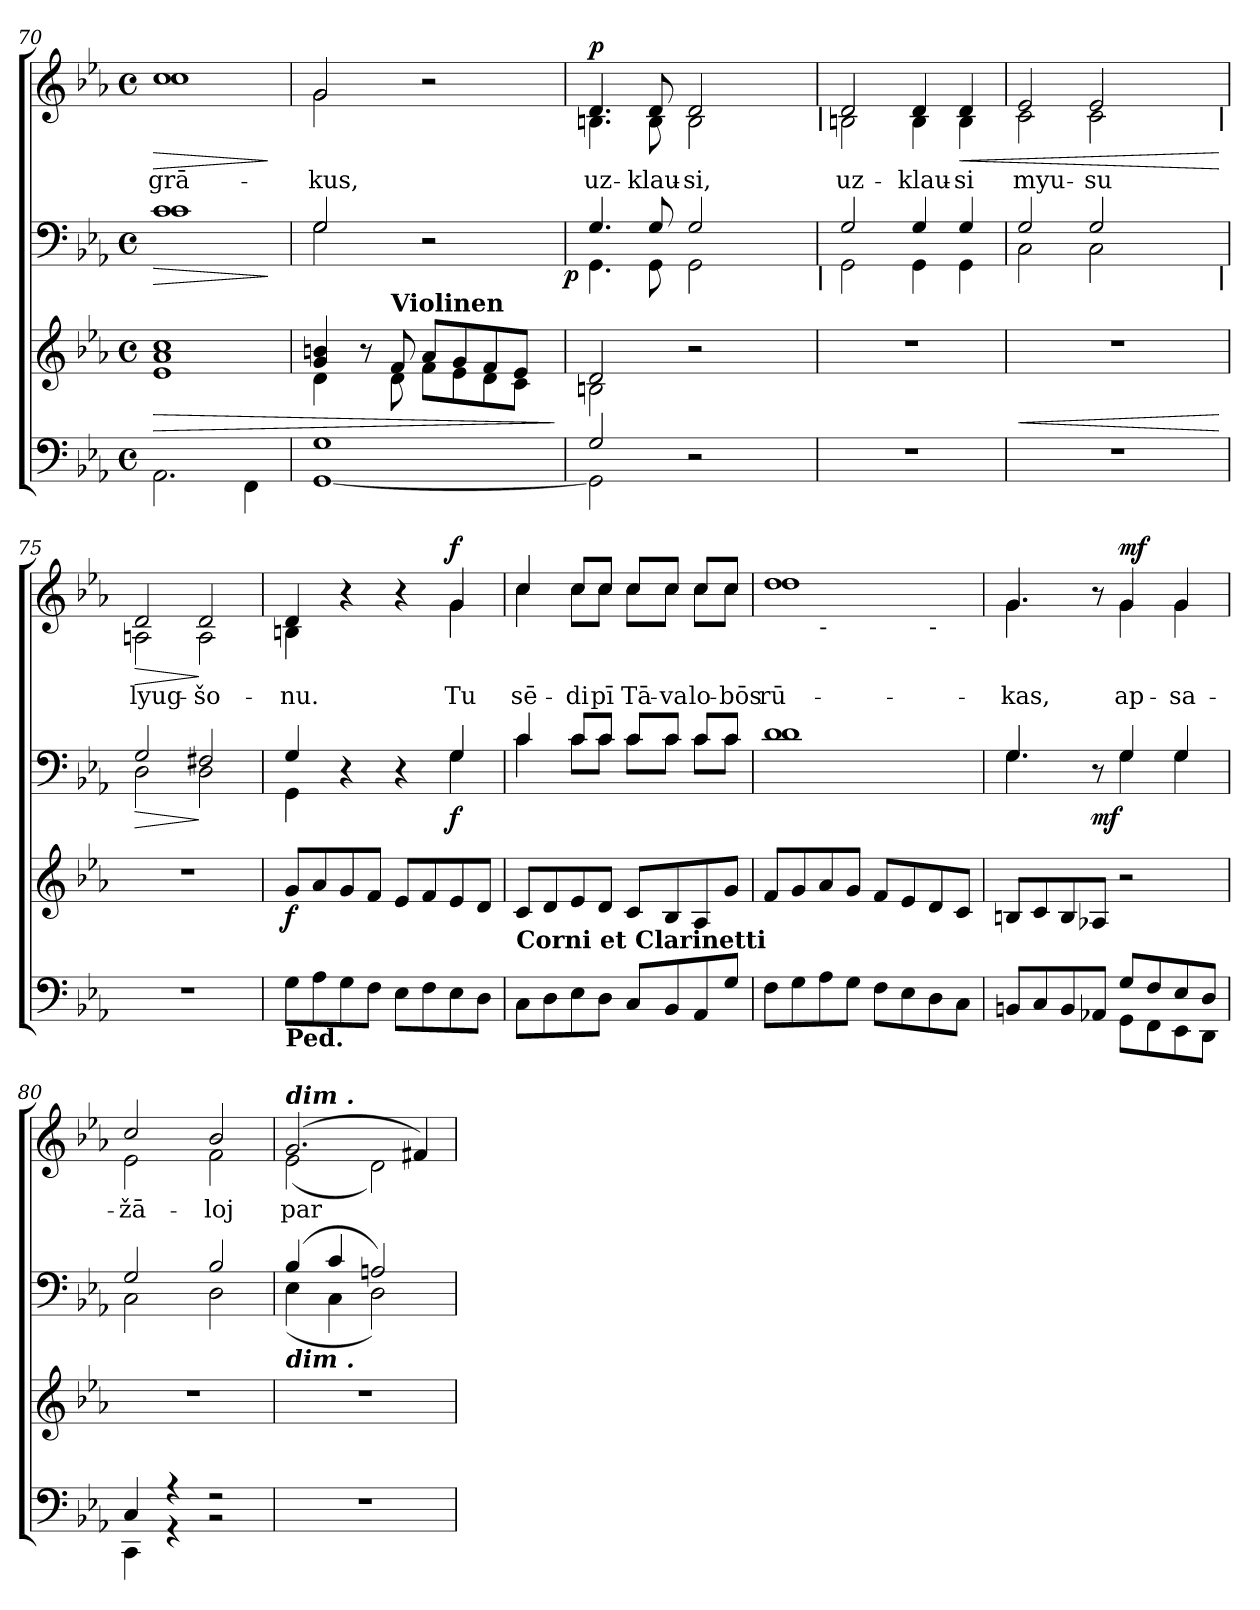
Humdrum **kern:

**kern	**kern	**dynam	**kern	**dynam	**kern	**text	**dynam
*part4	*part3	*part3	*part2	*part2	*part1	*part1	*part1
*staff4	*staff3	*staff3	*staff2	*staff2	*staff1	*staff1	*staff1
!!LO:LB:g=z
*clefF4	*clefG2	*	*clefF4	*	*clefG2	*	*
*k[b-e-a-]	*k[b-e-a-]	*	*k[b-e-a-]	*	*k[b-e-a-]	*	*
*E-:	*E-:	*	*E-:	*	*E-:	*	*
*M4/4	*M4/4	*	*M4/4	*	*M4/4	*	*
*met(c)	*met(c)	*	*met(c)	*	*met(c)	*	*
=70	=70	=70	=70	=70	=70	=70	=70
*	*^	*	*	*	*	*	*
!	!	!	!LO:HP:b	!	!LO:HP:b	!	!	!
*	*	*	*	*^	*	*	*	*
!	!	!	!	!	!	!	!	!LO:LY:b:color=#000000	!LO:HP:b
*	*	*	*	*	*	*	*^	*	*
2.AA-i\	1a-i 1cci	1e-i	>	1ci	1ci	>	1cci	1cci	grā-	>
4FFi\	.	.	.	.	.	.	.	.	.	.
*	*v	*v	*	*	*	*	*v	*v	*	*
*	*	*	*v	*v	*	*	*	*
.	.	.	.	]	.	.	]
=71	=71	=71	=71	=71	=71	=71	=71
*^	*^	*	*^	*	*	*	*
!	!	!	!	!	!	!	!	!	!LO:LY:b:color=#000000	!
*	*	*	*	*	*	*^	*	*^	*	*
1Gi	[<1GGi	4gi/ 4bni	4di\	.	2Gi/	2Gi\	2ryy	.	2gi/	2gi\	-kus,	.
.	.	8r	8ryy	.	.	.	.	.	.	.	.	.
!	!	!LO:TX:a:B:t=Violinen	!	!	!	!	!	!	!	!	!	!
.	.	8fi/	8di\	.	.	.	.	.	.	.	.	.
.	.	8a-i/L	8fi\L	.	2r	2ryy	4ryy	.	2r	2ryy	.	.
.	.	8gi/	8e-i\	.	.	.	.	.	.	.	.	.
.	.	8fi/	8di\	.	.	.	8ryy	.	.	.	.	.
.	.	8e-i/J	8ci\J	.	.	.	16ryy	.	.	.	.	.
.	.	.	.	.	.	.	32ryy	.	.	.	.	.
.	.	.	.	.	.	.	64ryy	.	.	.	.	.
.	.	.	.	.	.	.	128...ryy	.	.	.	.	.
.	.	.	.	.	.	.	1024ryy	p	.	.	.	.
*v	*v	*	*	*	*	*	*	*	*v	*v	*	*
*	*v	*v	*	*	*	*	*	*	*	*
.	.	]	.	.	.	.	.	.	.
=72	=72	=72	=72	=72	=72	=72	=72	=72	=72
*^	*^	*	*	*	*	*	*	*	*
!	!	!	!	!	!	!	!	!	!	!LO:LY:b:color=#000000	!
*	*	*	*	*	*	*	*	*	*^	*	*
*	*	*	*	*	*	*	*	*	*	*^	*	*
2Gi/	2GGi\]	2di/	2Bni\	.	4.Gi/	4.GGi\	2ryy	.	4.di/	4.Bni\	2ryy	uz-	p
!	!	!	!	!	!	!	!	!	!	!	!	!LO:LY:b:color=#000000	!
.	.	.	.	.	8Gi/	8GGi\	.	.	8di/	8Bi\	.	-klau-	.
!	!	!	!	!	!	!	!	!	!	!	!	!LO:LY:b:color=#000000	!
2r	2ryy	2r	2ryy	.	2Gi/	2GGi\	4ryy	.	2di/	2Bi\	4ryy	-si,	.
.	.	.	.	.	.	.	8ryy	.	.	.	8ryy	.	.
.	.	.	.	.	.	.	16ryy	.	.	.	16ryy	.	.
.	.	.	.	.	.	.	32ryy	.	.	.	32ryy	.	.
.	.	.	.	.	.	.	64ryy	.	.	.	64ryy	.	.
.	.	.	.	.	.	.	128...ryy	.	.	.	128...ryy	.	.
!	!	!	!	!	!	!	!	!	!	!	!LO:TX:b:B:t=|	!	!
!	!	!	!	!	!	!	!LO:TX:b:B:t=|	!	!	!	!	!	!
.	.	.	.	.	.	.	1024ryy	.	.	.	1024ryy	.	.
*v	*v	*	*	*	*	*v	*v	*	*v	*v	*v	*	*
*	*v	*v	*	*	*	*	*	*	*
=73	=73	=73	=73	=73	=73	=73	=73	=73
*^	*^	*	*	*^	*	*^	*	*
*	*	*	*	*	*	*	*	*	*	*^	*	*
!	!	!	!	!	!	!	!	!	!	!	!	!LO:LY:b:color=#000000	!
*v	*v	*	*	*	*	*v	*v	*	*	*v	*v	*	*
*	*v	*v	*	*	*	*	*	*	*	*
1r	1r	.	2Gi/	2GGi\	.	2di/	2Bni\	uz-	.
!	!	!	!	!	!	!	!	!LO:LY:b:color=#000000	!
.	.	.	4Gi/	4GGi\	.	4di/	4Bi\	-klau-	.
!	!	!	!	!	!	!	!	!LO:LY:b:color=#000000	!LO:HP:b
.	.	.	4Gi/	4GGi\	.	4di/	4Bi\	-si	<
=74	=74	=74	=74	=74	=74	=74	=74	=74	=74
!	!	!LO:HP:b	!	!	!	!	!	!	!
*	*	*	*	*	*	*v	*v	*	*
*	*	*	*	*	*	*^	*	*
!	!	!	!	!	!	!	!	!LO:LY:b:color=#000000	!
*	*	*	*	*^	*	*	*^	*	*
1r	1r	<	2Gi/	2Ci\	2ryy	.	2e-i/	2ci\	2ryy	myu-	.
!	!	!	!	!	!	!	!	!	!	!LO:LY:b:color=#000000	!
.	.	.	2Gi/	2Ci\	4ryy	.	2e-i/	2ci\	4ryy	-su	.
.	.	.	.	.	8ryy	.	.	.	8ryy	.	.
.	.	.	.	.	16ryy	.	.	.	16ryy	.	.
.	.	.	.	.	32ryy	.	.	.	32ryy	.	.
.	.	.	.	.	64ryy	.	.	.	64ryy	.	.
.	.	.	.	.	128...ryy	.	.	.	128...ryy	.	.
!	!	!	!	!	!	!	!	!	!LO:TX:b:B:t=|	!	!
!	!	!	!	!	!LO:TX:b:B:t=|	!	!	!	!	!	!
.	.	.	.	.	1024ryy	.	.	.	1024ryy	.	.
.	.	[	.	.	.	.	.	.	.	.	[
=75	=75	=75	=75	=75	=75	=75	=75	=75	=75	=75	=75
!	!	!	!	!	!	!LO:HP:b	!	!	!	!	!
*	*	*	*	*v	*v	*	*	*	*	*	*
*	*	*	*	*	*	*v	*v	*v	*	*
*	*	*	*	*^	*	*^	*	*
*	*	*	*	*	*	*	*	*^	*	*
!	!	!	!	!	!	!	!	!	!	!LO:LY:b:color=#000000	!LO:HP:b
*	*	*	*	*v	*v	*	*	*	*	*	*
*	*	*	*	*	*	*	*v	*v	*	*
1r	1r	.	2Gi/	2Di\	>	2di/	2Ani\	lyug-	>
!	!	!	!	!	!	!	!	!LO:LY:b:color=#000000	!
.	.	.	2F#Xi/	2Di\	]	2di/	2Ai\	-šo-	]
!!LO:PB:g=z	!!
=76	=76	=76	=76	=76	=76	=76	=76	=76	=76
!LO:TX:b:B:t=Ped.	!	!	!	!	!	!	!	!	!
!	!	!	!	!	!	!	!	!LO:LY:b:color=#000000	!
8Gi\L	8gi/L	f	4Gi/	4GGi\	.	4di/	4Bni\	-nu.	.
8A-i\	8a-i/	.	.	.	.	.	.	.	.
8Gi\	8gi/	.	4r	4ryy	.	4r	4ryy	.	.
8Fi\J	8fi/J	.	.	.	.	.	.	.	.
8E-i\L	8e-i/L	.	4r	4ryy	.	4r	4ryy	.	.
8Fi\	8fi/	.	.	.	.	.	.	.	.
!	!	!	!	!	!	!	!	!LO:LY:b:color=#000000	!
8E-i\	8e-i/	.	4Gi/	4Gi\	f	4gi/	4gi\	Tu	f
8Di\J	8di/J	.	.	.	.	.	.	.	.
=77	=77	=77	=77	=77	=77	=77	=77	=77	=77
!LO:TX:a:B:t=Corni et Clarinetti	!	!	!	!	!	!	!	!	!
!	!	!	!	!	!	!	!	!LO:LY:b:color=#000000	!
8Ci\L	8ci/L	.	4ci/	4ci\	.	4cci/	4cci\	sē-	.
8Di\	8di/	.	.	.	.	.	.	.	.
!	!	!	!	!	!	!	!	!LO:LY:b:color=#000000	!
8E-i\	8e-i/	.	8ci/L	8ci\L	.	8cci/L	8cci\L	-di	.
!	!	!	!	!	!	!	!	!LO:LY:b:color=#000000	!
8Di\J	8di/J	.	8ci/J	8ci\J	.	8cci/J	8cci\J	pī	.
!	!	!	!	!	!	!	!	!LO:LY:b:color=#000000	!
8Ci/L	8ci/L	.	8ci/L	8ci\L	.	8cci/L	8cci\L	Tā-	.
!	!	!	!	!	!	!	!	!LO:LY:b:color=#000000	!
8BB-i/	8B-i/	.	8ci/J	8ci\J	.	8cci/J	8cci\J	-va	.
!	!	!	!	!	!	!	!	!LO:LY:b:color=#000000	!
8AA-i/	8A-i/	.	8ci/L	8ci\L	.	8cci/L	8cci\L	lo-	.
!	!	!	!	!	!	!	!	!LO:LY:b:color=#000000	!
8Gi/J	8gi/J	.	8ci/J	8ci\J	.	8cci/J	8cci\J	-bōs	.
*	*	*	*	*	*	*v	*v	*	*
=78	=78	=78	=78	=78	=78	=78	=78	=78
*	*	*	*	*	*	*^	*	*
!	!	!	!	!	!	!	!	!LO:LY:b:color=#000000	!
*	*	*	*	*	*	*^	*^	*	*
8Fi\L	8fi/L	.	1di	1di	.	1ddi	1ddi	4ryy	2.ryy	rū-	.
8Gi\	8gi/	.	.	.	.	.	.	.	.	.	.
!	!	!	!	!	!	!	!	!LO:TX:b:t=-	!	!	!
8A-i\	8a-i/	.	.	.	.	.	.	2.ryy	.	.	.
8Gi\J	8gi/J	.	.	.	.	.	.	.	.	.	.
8Fi\L	8fi/L	.	.	.	.	.	.	.	.	.	.
8E-i\	8e-i/	.	.	.	.	.	.	.	.	.	.
!	!	!	!	!	!	!	!	!	!LO:TX:b:t=-	!	!
8Di\	8di/	.	.	.	.	.	.	.	4ryy	.	.
8Ci\J	8ci/J	.	.	.	.	.	.	.	.	.	.
*	*	*	*	*	*	*v	*v	*v	*v	*	*
=79	=79	=79	=79	=79	=79	=79	=79	=79
*^	*	*	*	*	*	*	*	*
*	*	*	*	*	*	*	*^	*	*
*	*	*	*	*	*	*	*	*^	*	*
*	*	*	*	*	*	*	*	*	*^	*	*
!	!	!	!	!	!	!	!	!	!	!	!LO:LY:b:color=#000000	!
*	*	*	*	*	*	*	*	*v	*v	*v	*	*
8BBni/L	2ryy	8Bni/L	.	4.Gi/	4.Gi\	.	4.gi/	4.gi\	-kas,	.
8Ci/	.	8ci/	.	.	.	.	.	.	.	.
8BBi/	.	8Bi/	.	.	.	.	.	.	.	.
8AA-Xi/J	.	8A-Xi/J	.	8r	8ryy	mf	8r	8ryy	.	.
!	!	!	!	!	!	!	!	!	!LO:LY:b:color=#000000	!
8Gi/L	8GGi\L	2r	.	4Gi/	4Gi\	.	4gi/	4gi\	ap-	mf
8Fi/	8FFi\	.	.	.	.	.	.	.	.	.
!	!	!	!	!	!	!	!	!	!LO:LY:b:color=#000000	!
8E-i/	8EE-i\	.	.	4Gi/	4Gi\	.	4gi/	4gi\	-sa-	.
8Di/J	8DDi\J	.	.	.	.	.	.	.	.	.
!!LO:LB:g=z	!!
=80	=80	=80	=80	=80	=80	=80	=80	=80	=80	=80
*	*^	*	*	*	*	*	*	*	*	*
!	!	!	!	!	!	!	!	!	!	!LO:LY:b:color=#000000	!
4Ci/	4CCi\	4ryy	1r	.	2Gi/	2Ci\	.	2cci/	2e-i\	-žā-	.
4r	4ryy	4r	.	.	.	.	.	.	.	.	.
!	!	!	!	!	!	!	!	!	!	!LO:LY:b:color=#000000	!
2r	2ryy	2r	.	.	2B-i/	2Di\	.	2b-i/	2fi\	-loj	.
*v	*v	*v	*	*	*	*	*	*	*	*	*
=81	=81	=81	=81	=81	=81	=81	=81	=81	=81
*^	*	*	*	*	*	*	*	*	*
*	*^	*	*	*	*	*	*	*	*	*
!	!	!	!	!	!	!	!	!LO:TX:a:Bi:t=dim .	!	!	!
!	!	!	!	!	!LO:TX:b:Bi:t=dim .	!	!	!	!	!	!
!	!	!	!	!	!	!	!	!	!	!LO:LY:b:color=#000000	!
*v	*v	*v	*	*	*	*	*	*	*	*	*
1r	1r	.	(4B-i/	(4E-i\	.	(2.gi/	(2e-i\	par	.
.	.	.	4ci/	4Ci\	.	.	.	.	.
.	.	.	2Ani/)	2Di\)	.	.	2di\)	.	.
.	.	.	.	.	.	4f#Xi/)	.	.	.
*	*	*	*v	*v	*	*	*	*	*
*	*	*	*	*	*v	*v	*	*
=	=	=	=	=	=	=	=
*-	*-	*-	*-	*-	*-	*-	*-
